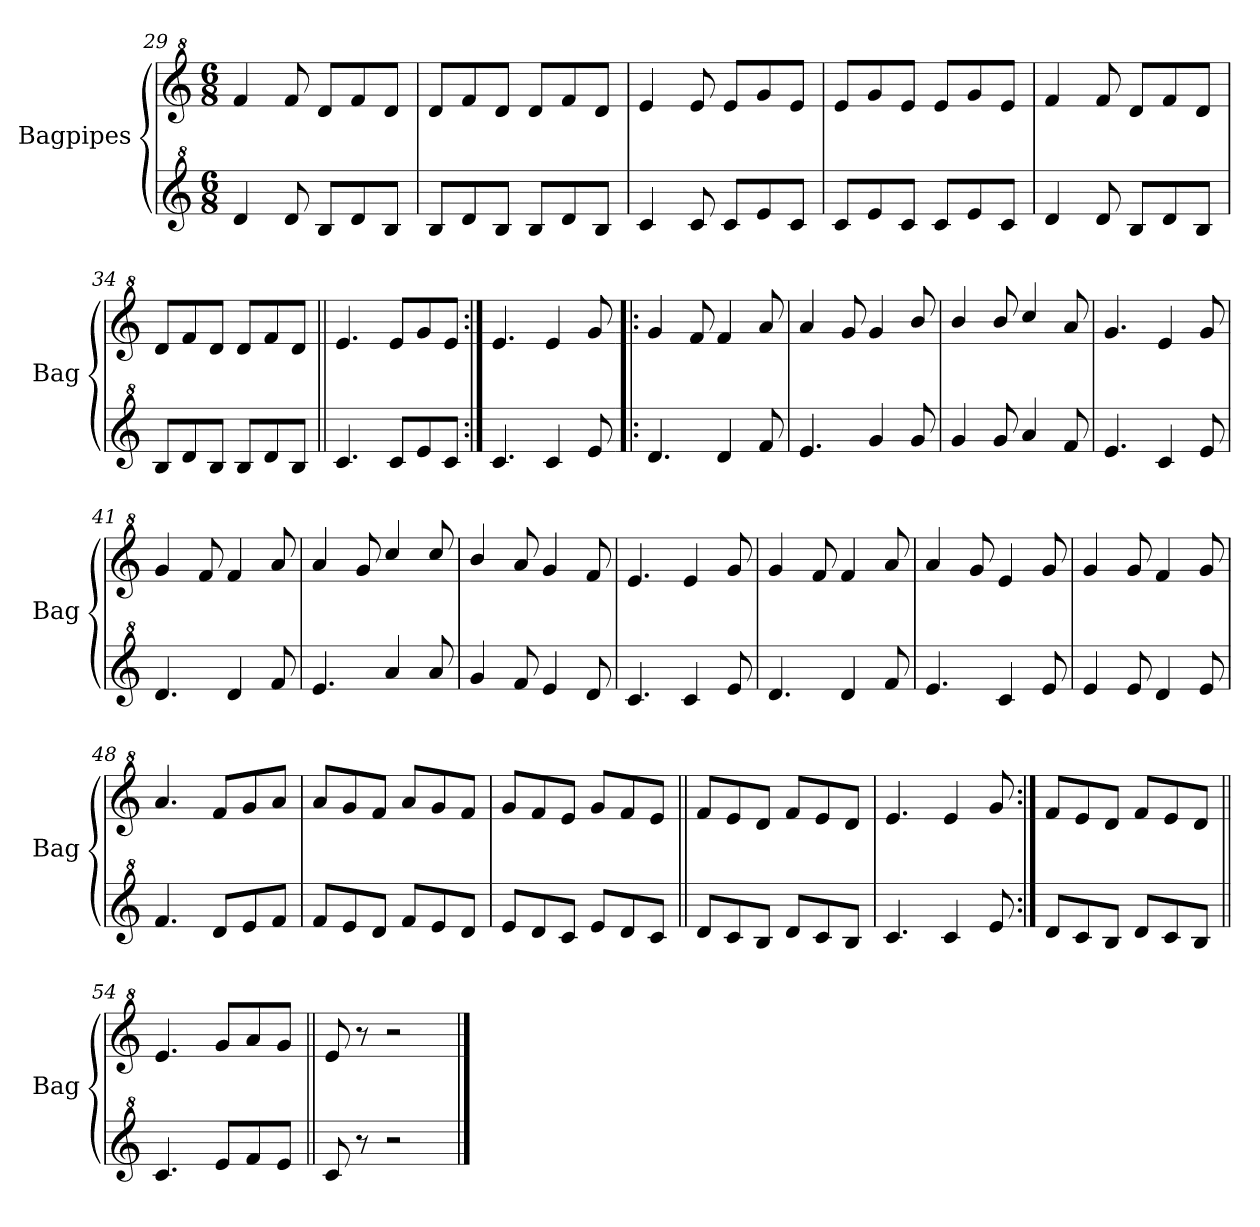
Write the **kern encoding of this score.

**kern	**kern
*part2	*part1
*staff2	*staff1
*I"Bagpipes	*I"Bagpipes
*I'Bag	*I'Bag
*clefG^2	*clefG^2
*k[]	*k[]
*C:	*C:
*M6/8	*M6/8
=29	=29
4dd/	4ff/
8dd/	8ff/
8b/L	8dd/L
8dd/	8ff/
8b/J	8dd/J
=30	=30
8b/L	8dd/L
8dd/	8ff/
8b/J	8dd/J
8b/L	8dd/L
8dd/	8ff/
8b/J	8dd/J
=31	=31
4cc/	4ee/
8cc/	8ee/
8cc/L	8ee/L
8ee/	8gg/
8cc/J	8ee/J
=32	=32
8cc/L	8ee/L
8ee/	8gg/
8cc/J	8ee/J
8cc/L	8ee/L
8ee/	8gg/
8cc/J	8ee/J
=33	=33
4dd/	4ff/
8dd/	8ff/
8b/L	8dd/L
8dd/	8ff/
8b/J	8dd/J
!!LO:LB:g=z
=34	=34
8b/L	8dd/L
8dd/	8ff/
8b/J	8dd/J
8b/L	8dd/L
8dd/	8ff/
8b/J	8dd/J
=35||	=35||
4.cc/	4.ee/
8cc/L	8ee/L
8ee/	8gg/
8cc/J	8ee/J
=36:|!	=36:|!
4.cc/	4.ee/
4cc/	4ee/
8ee/	8gg/
=37!|:	=37!|:
4.dd/	4gg/
.	8ff/
4dd/	4ff/
8ff/	8aa/
=38	=38
4.ee/	4aa/
.	8gg/
4gg/	4gg/
8gg/	8bb/
=39	=39
4gg/	4bb/
8gg/	8bb/
4aa/	4ccc/
8ff/	8aa/
=40	=40
4.ee/	4.gg/
4cc/	4ee/
8ee/	8gg/
=41	=41
4.dd/	4gg/
.	8ff/
4dd/	4ff/
8ff/	8aa/
!!LO:LB:g=z
=42	=42
4.ee/	4aa/
.	8gg/
4aa/	4ccc/
8aa/	8ccc/
=43	=43
4gg/	4bb/
8ff/	8aa/
4ee/	4gg/
8dd/	8ff/
=44	=44
4.cc/	4.ee/
4cc/	4ee/
8ee/	8gg/
=45	=45
4.dd/	4gg/
.	8ff/
4dd/	4ff/
8ff/	8aa/
=46	=46
4.ee/	4aa/
.	8gg/
4cc/	4ee/
8ee/	8gg/
=47	=47
4ee/	4gg/
8ee/	8gg/
4dd/	4ff/
8ee/	8gg/
=48	=48
4.ff/	4.aa/
8dd/L	8ff/L
8ee/	8gg/
8ff/J	8aa/J
=49	=49
8ff/L	8aa/L
8ee/	8gg/
8dd/J	8ff/J
8ff/L	8aa/L
8ee/	8gg/
8dd/J	8ff/J
!!LO:LB:g=z
=50	=50
8ee/L	8gg/L
8dd/	8ff/
8cc/J	8ee/J
8ee/L	8gg/L
8dd/	8ff/
8cc/J	8ee/J
=51||	=51||
8dd/L	8ff/L
8cc/	8ee/
8b/J	8dd/J
8dd/L	8ff/L
8cc/	8ee/
8b/J	8dd/J
=52	=52
4.cc/	4.ee/
4cc/	4ee/
8ee/	8gg/
=53:|!	=53:|!
8dd/L	8ff/L
8cc/	8ee/
8b/J	8dd/J
8dd/L	8ff/L
8cc/	8ee/
8b/J	8dd/J
=54||	=54||
4.cc/	4.ee/
8ee/L	8gg/L
8ff/	8aa/
8ee/J	8gg/J
=55||	=55||
8cc/	8ee/
8r	8r
2r	2r
==	==
*-	*-
